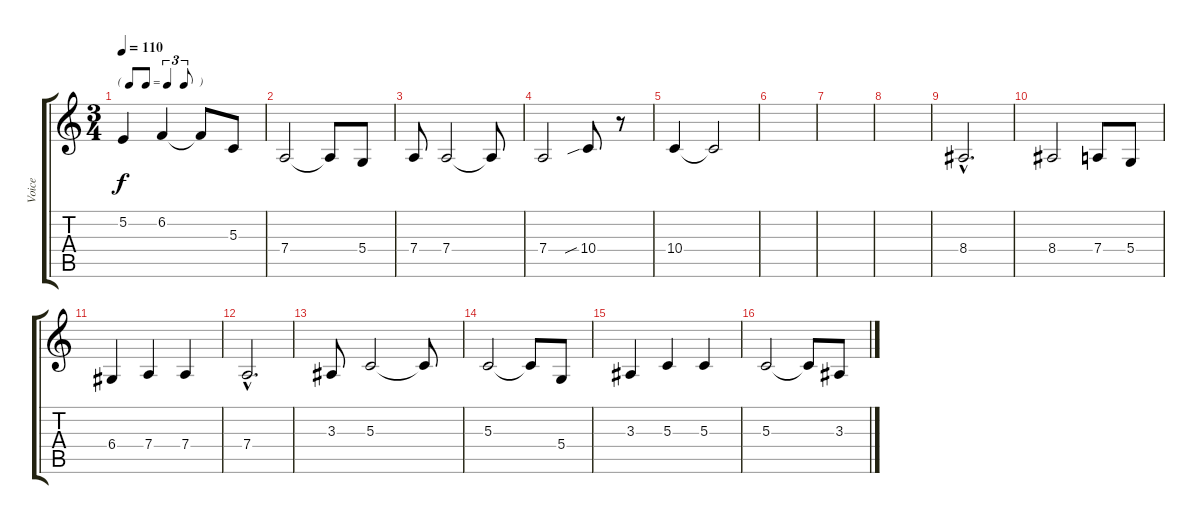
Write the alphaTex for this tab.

\track ("Voice" "Voice") {instrument lead6voice}
\staff {score tabs}
\tuning (E4 B3 G3 D3 A2 E2) {hide}
\ts (3 4)
\tf triplet8th
\tempo 110
\clef g2
\ks c
5.2.4{dy f} 6.2.4 6.2{t}.8 5.3.8 |
7.4.2 7.4{t}.8 5.4.8 |
7.4.8 7.4.2 7.4{t}.8 |
7.4.2 10.4{sib}.8 r.8 |
10.4.4 10.4{t}.2 |
|
|
|
8.4{hac}.2{d} |
8.4.2 7.4.8 5.4.8 |
6.4.4 7.4.4 7.4.4 |
7.4{hac}.2{d} |
3.3.8 5.3.2 5.3{t}.8 |
5.3.2 5.3{t}.8 5.4.8 |
3.3.4 5.3.4 5.3.4 |
5.3.2 5.3{t}.8 3.3.8
